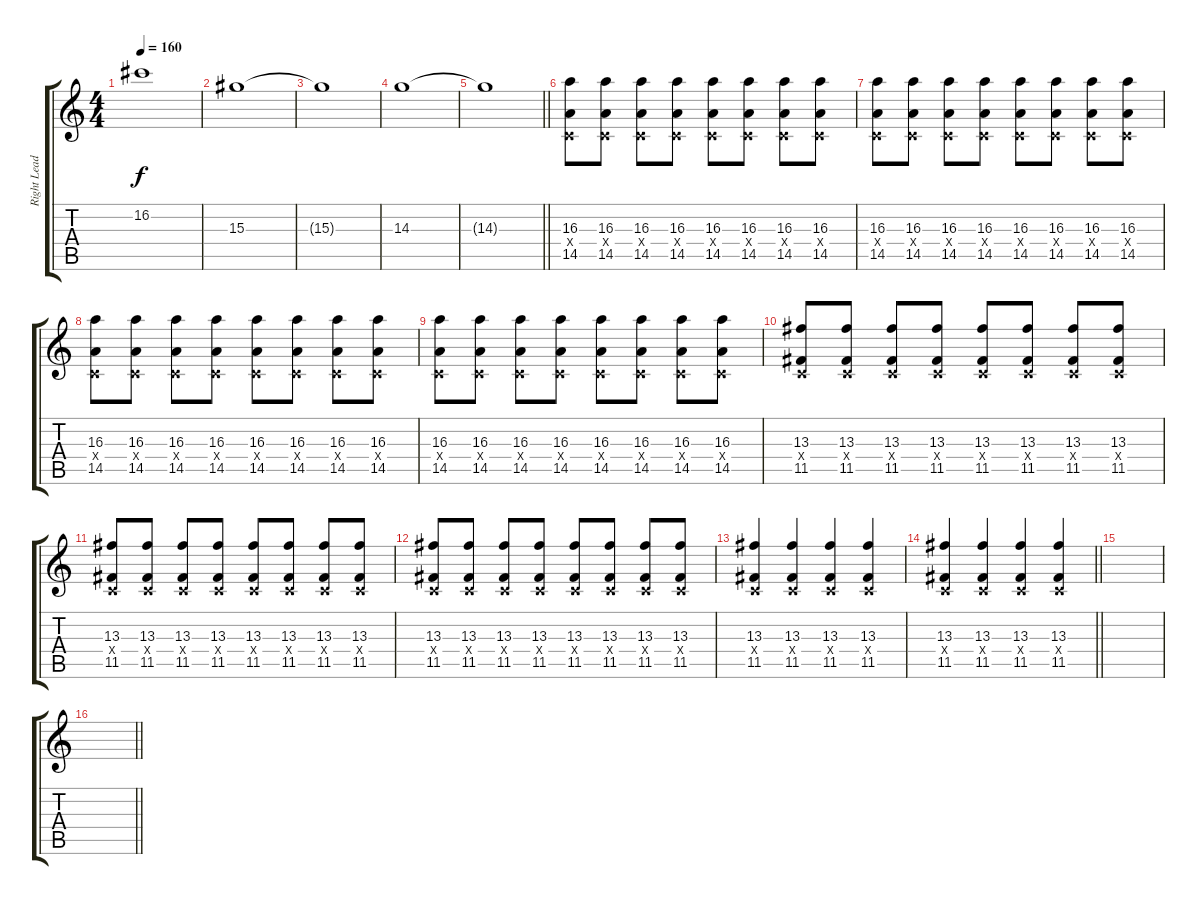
\track ("Right Lead" "Right Lead") {instrument distortionguitar}
\staff {score tabs}
\tuning (D4 A3 F3 C3 G2 C2) {hide}
\ts (4 4)
\tempo 160
\clef g2
\ks c
16.2{t}.1{dy f} |
15.3.1 |
15.3{t}.1 |
14.3.1 |
\barLineRight lightlight
14.3{t}.1 |
\section ("" "")
(16.3 0.4{x} 14.5).8 (16.3 0.4{x} 14.5).8 (16.3 0.4{x} 14.5).8 (16.3 0.4{x} 14.5).8 (16.3 0.4{x} 14.5).8 (16.3 0.4{x} 14.5).8 (16.3 0.4{x} 14.5).8 (16.3 0.4{x} 14.5).8 |
(16.3 0.4{x} 14.5).8 (16.3 0.4{x} 14.5).8 (16.3 0.4{x} 14.5).8 (16.3 0.4{x} 14.5).8 (16.3 0.4{x} 14.5).8 (16.3 0.4{x} 14.5).8 (16.3 0.4{x} 14.5).8 (16.3 0.4{x} 14.5).8 |
(16.3 0.4{x} 14.5).8 (16.3 0.4{x} 14.5).8 (16.3 0.4{x} 14.5).8 (16.3 0.4{x} 14.5).8 (16.3 0.4{x} 14.5).8 (16.3 0.4{x} 14.5).8 (16.3 0.4{x} 14.5).8 (16.3 0.4{x} 14.5).8 |
(16.3 0.4{x} 14.5).8 (16.3 0.4{x} 14.5).8 (16.3 0.4{x} 14.5).8 (16.3 0.4{x} 14.5).8 (16.3 0.4{x} 14.5).8 (16.3 0.4{x} 14.5).8 (16.3 0.4{x} 14.5).8 (16.3 0.4{x} 14.5).8 |
(13.3 0.4{x} 11.5).8 (13.3 0.4{x} 11.5).8 (13.3 0.4{x} 11.5).8 (13.3 0.4{x} 11.5).8 (13.3 0.4{x} 11.5).8 (13.3 0.4{x} 11.5).8 (13.3 0.4{x} 11.5).8 (13.3 0.4{x} 11.5).8 |
(13.3 0.4{x} 11.5).8 (13.3 0.4{x} 11.5).8 (13.3 0.4{x} 11.5).8 (13.3 0.4{x} 11.5).8 (13.3 0.4{x} 11.5).8 (13.3 0.4{x} 11.5).8 (13.3 0.4{x} 11.5).8 (13.3 0.4{x} 11.5).8 |
(13.3 0.4{x} 11.5).8 (13.3 0.4{x} 11.5).8 (13.3 0.4{x} 11.5).8 (13.3 0.4{x} 11.5).8 (13.3 0.4{x} 11.5).8 (13.3 0.4{x} 11.5).8 (13.3 0.4{x} 11.5).8 (13.3 0.4{x} 11.5).8 |
(13.3 0.4{x} 11.5).4 (13.3 0.4{x} 11.5).4 (13.3 0.4{x} 11.5).4 (13.3 0.4{x} 11.5).4 |
\barLineRight lightlight
(13.3 0.4{x} 11.5).4 (13.3 0.4{x} 11.5).4 (13.3 0.4{x} 11.5).4 (13.3 0.4{x} 11.5).4 |
\section ("" "")
|
\barLineRight lightlight
